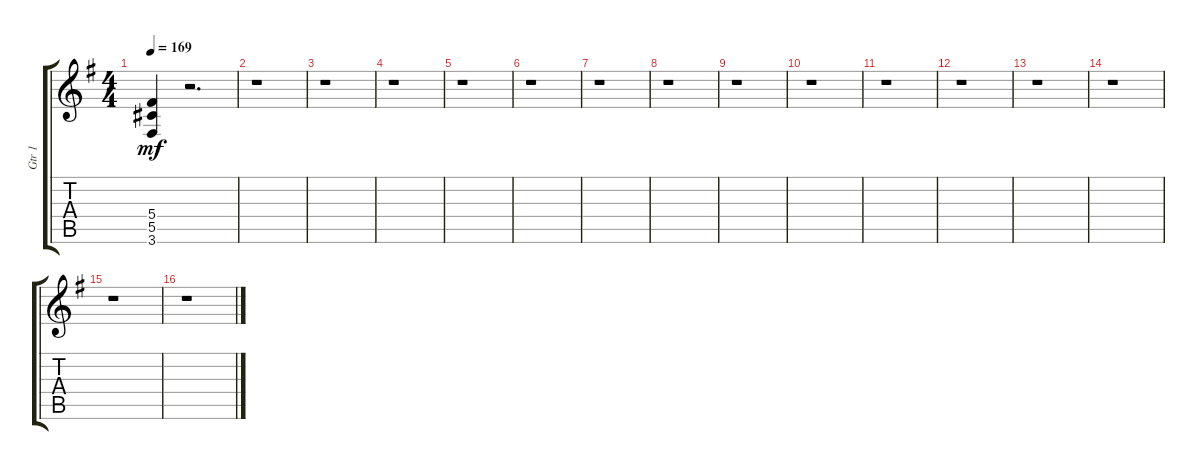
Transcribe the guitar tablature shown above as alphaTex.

\track ("Gtr 1" "Gtr 1") {instrument distortionguitar}
\staff {score tabs}
\tuning (Eb4 Bb3 Gb3 Db3 Ab2 Eb2) {hide}
\ts (4 4)
\tempo 169
\clef g2
\ks g
(5.4 5.5 3.6).4{dy mf} r.2{d} |
r.1 |
r.1 |
r.1 |
r.1 |
r.1 |
r.1 |
r.1 |
r.1 |
r.1 |
r.1 |
r.1 |
r.1 |
r.1 |
r.1 |
r.1
